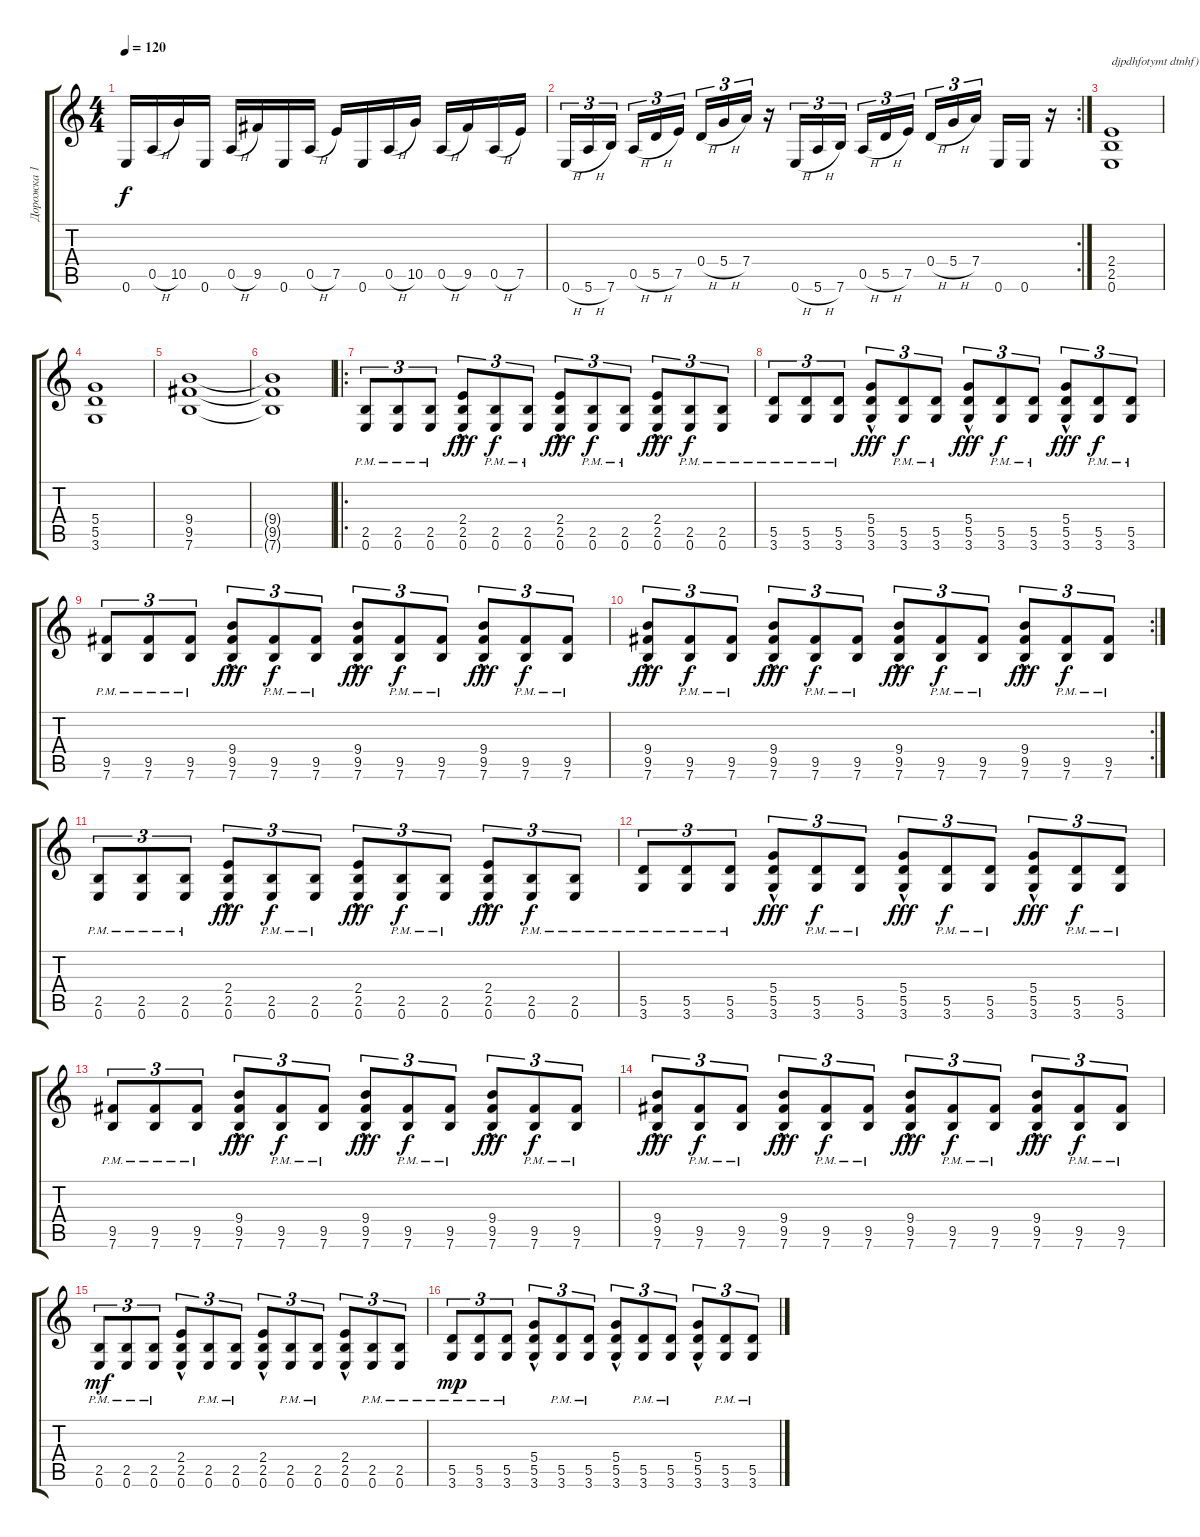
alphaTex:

\track ("Дорожка 1" "Дорожка 1") {instrument distortionguitar}
\staff {score tabs}
\tuning (E4 B3 G3 D3 A2 E2) {hide}
\ts (4 4)
\tempo 120
\clef g2
\ks c
0.6.16{dy f} 0.5{h}.16 10.5.16 0.6.16 0.5{h}.16 9.5.16 0.6.16 0.5{h}.16 7.5.16 0.6.16 0.5{h}.16 10.5.16 0.5{h}.16 9.5.16 0.5{h}.16 7.5.16 |
\rc 2
0.6{h}.16{tu (3 2)} 5.6{h}.16{tu (3 2)} 7.6.16{tu (3 2) beam splitsecondary} 0.5{h}.16{tu (3 2)} 5.5{h}.16{tu (3 2)} 7.5.16{tu (3 2)} 0.4{h}.16{tu (3 2)} 5.4{h}.16{tu (3 2)} 7.4.16{tu (3 2)} r.16 0.6{h}.16{tu (3 2)} 5.6{h}.16{tu (3 2)} 7.6.16{tu (3 2) beam splitsecondary} 0.5{h}.16{tu (3 2)} 5.5{h}.16{tu (3 2)} 7.5.16{tu (3 2) beam splitsecondary} 0.4{h}.16{tu (3 2)} 5.4{h}.16{tu (3 2)} 7.4.16{tu (3 2) beam splitsecondary} 0.6.16 0.6.16 r.16 |
(2.4 2.5 0.6).1{txt "djpdhfotymt dtnhf)"} |
(5.4 5.5 3.6).1 |
(9.4 9.5 7.6).1 |
(9.4{t} 9.5{t} 7.6{t}).1 |
\ro
(2.5{pm} 0.6{pm}).8{tu (3 2)} (2.5{pm} 0.6{pm}).8{tu (3 2)} (2.5{pm} 0.6{pm}).8{tu (3 2)} (2.4{hac} 2.5{hac} 0.6{hac}).8{tu (3 2) dy fff} (2.5{pm} 0.6{pm}).8{tu (3 2) dy f} (2.5{pm} 0.6{pm}).8{tu (3 2)} (2.4{hac} 2.5{hac} 0.6{hac}).8{tu (3 2) dy fff} (2.5{pm} 0.6{pm}).8{tu (3 2) dy f} (2.5{pm} 0.6{pm}).8{tu (3 2)} (2.4{hac} 2.5{hac} 0.6{hac}).8{tu (3 2) dy fff} (2.5{pm} 0.6{pm}).8{tu (3 2) dy f} (2.5{pm} 0.6{pm}).8{tu (3 2)} |
(5.5{pm} 3.6{pm}).8{tu (3 2)} (5.5{pm} 3.6{pm}).8{tu (3 2)} (5.5{pm} 3.6{pm}).8{tu (3 2)} (5.4{hac} 5.5{hac} 3.6{hac}).8{tu (3 2) dy fff} (5.5{pm} 3.6{pm}).8{tu (3 2) dy f} (5.5{pm} 3.6{pm}).8{tu (3 2)} (5.4{hac} 5.5{hac} 3.6{hac}).8{tu (3 2) dy fff} (5.5{pm} 3.6{pm}).8{tu (3 2) dy f} (5.5{pm} 3.6{pm}).8{tu (3 2)} (5.4{hac} 5.5{hac} 3.6{hac}).8{tu (3 2) dy fff} (5.5{pm} 3.6{pm}).8{tu (3 2) dy f} (5.5{pm} 3.6{pm}).8{tu (3 2)} |
(9.5{pm} 7.6{pm}).8{tu (3 2)} (9.5{pm} 7.6{pm}).8{tu (3 2)} (9.5{pm} 7.6{pm}).8{tu (3 2)} (9.4{hac} 9.5{hac} 7.6{hac}).8{tu (3 2) dy fff} (9.5{pm} 7.6{pm}).8{tu (3 2) dy f} (9.5{pm} 7.6{pm}).8{tu (3 2)} (9.4{hac} 9.5{hac} 7.6{hac}).8{tu (3 2) dy fff} (9.5{pm} 7.6{pm}).8{tu (3 2) dy f} (9.5{pm} 7.6{pm}).8{tu (3 2)} (9.4{hac} 9.5{hac} 7.6{hac}).8{tu (3 2) dy fff} (9.5{pm} 7.6{pm}).8{tu (3 2) dy f} (9.5{pm} 7.6{pm}).8{tu (3 2)} |
\rc 2
(9.4{hac} 9.5{hac} 7.6{hac}).8{tu (3 2) dy fff} (9.5{pm} 7.6{pm}).8{tu (3 2) dy f} (9.5{pm} 7.6{pm}).8{tu (3 2)} (9.4{hac} 9.5{hac} 7.6{hac}).8{tu (3 2) dy fff} (9.5{pm} 7.6{pm}).8{tu (3 2) dy f} (9.5{pm} 7.6{pm}).8{tu (3 2)} (9.4{hac} 9.5{hac} 7.6{hac}).8{tu (3 2) dy fff} (9.5{pm} 7.6{pm}).8{tu (3 2) dy f} (9.5{pm} 7.6{pm}).8{tu (3 2)} (9.4{hac} 9.5{hac} 7.6{hac}).8{tu (3 2) dy fff} (9.5{pm} 7.6{pm}).8{tu (3 2) dy f} (9.5{pm} 7.6{pm}).8{tu (3 2)} |
(2.5{pm} 0.6{pm}).8{tu (3 2)} (2.5{pm} 0.6{pm}).8{tu (3 2)} (2.5{pm} 0.6{pm}).8{tu (3 2)} (2.4{hac} 2.5{hac} 0.6{hac}).8{tu (3 2) dy fff} (2.5{pm} 0.6{pm}).8{tu (3 2) dy f} (2.5{pm} 0.6{pm}).8{tu (3 2)} (2.4{hac} 2.5{hac} 0.6{hac}).8{tu (3 2) dy fff} (2.5{pm} 0.6{pm}).8{tu (3 2) dy f} (2.5{pm} 0.6{pm}).8{tu (3 2)} (2.4{hac} 2.5{hac} 0.6{hac}).8{tu (3 2) dy fff} (2.5{pm} 0.6{pm}).8{tu (3 2) dy f} (2.5{pm} 0.6{pm}).8{tu (3 2)} |
(5.5{pm} 3.6{pm}).8{tu (3 2)} (5.5{pm} 3.6{pm}).8{tu (3 2)} (5.5{pm} 3.6{pm}).8{tu (3 2)} (5.4{hac} 5.5{hac} 3.6{hac}).8{tu (3 2) dy fff} (5.5{pm} 3.6{pm}).8{tu (3 2) dy f} (5.5{pm} 3.6{pm}).8{tu (3 2)} (5.4{hac} 5.5{hac} 3.6{hac}).8{tu (3 2) dy fff} (5.5{pm} 3.6{pm}).8{tu (3 2) dy f} (5.5{pm} 3.6{pm}).8{tu (3 2)} (5.4{hac} 5.5{hac} 3.6{hac}).8{tu (3 2) dy fff} (5.5{pm} 3.6{pm}).8{tu (3 2) dy f} (5.5{pm} 3.6{pm}).8{tu (3 2)} |
(9.5{pm} 7.6{pm}).8{tu (3 2)} (9.5{pm} 7.6{pm}).8{tu (3 2)} (9.5{pm} 7.6{pm}).8{tu (3 2)} (9.4{hac} 9.5{hac} 7.6{hac}).8{tu (3 2) dy fff} (9.5{pm} 7.6{pm}).8{tu (3 2) dy f} (9.5{pm} 7.6{pm}).8{tu (3 2)} (9.4{hac} 9.5{hac} 7.6{hac}).8{tu (3 2) dy fff} (9.5{pm} 7.6{pm}).8{tu (3 2) dy f} (9.5{pm} 7.6{pm}).8{tu (3 2)} (9.4{hac} 9.5{hac} 7.6{hac}).8{tu (3 2) dy fff} (9.5{pm} 7.6{pm}).8{tu (3 2) dy f} (9.5{pm} 7.6{pm}).8{tu (3 2)} |
(9.4{hac} 9.5{hac} 7.6{hac}).8{tu (3 2) dy fff} (9.5{pm} 7.6{pm}).8{tu (3 2) dy f} (9.5{pm} 7.6{pm}).8{tu (3 2)} (9.4{hac} 9.5{hac} 7.6{hac}).8{tu (3 2) dy fff} (9.5{pm} 7.6{pm}).8{tu (3 2) dy f} (9.5{pm} 7.6{pm}).8{tu (3 2)} (9.4{hac} 9.5{hac} 7.6{hac}).8{tu (3 2) dy fff} (9.5{pm} 7.6{pm}).8{tu (3 2) dy f} (9.5{pm} 7.6{pm}).8{tu (3 2)} (9.4{hac} 9.5{hac} 7.6{hac}).8{tu (3 2) dy fff} (9.5{pm} 7.6{pm}).8{tu (3 2) dy f} (9.5{pm} 7.6{pm}).8{tu (3 2)} |
(2.5{pm} 0.6{pm}).8{tu (3 2) dy mf} (2.5{pm} 0.6{pm}).8{tu (3 2)} (2.5{pm} 0.6{pm}).8{tu (3 2)} (2.4{hac} 2.5{hac} 0.6{hac}).8{tu (3 2)} (2.5{pm} 0.6{pm}).8{tu (3 2)} (2.5{pm} 0.6{pm}).8{tu (3 2)} (2.4{hac} 2.5{hac} 0.6{hac}).8{tu (3 2)} (2.5{pm} 0.6{pm}).8{tu (3 2)} (2.5{pm} 0.6{pm}).8{tu (3 2)} (2.4{hac} 2.5{hac} 0.6{hac}).8{tu (3 2)} (2.5{pm} 0.6{pm}).8{tu (3 2)} (2.5{pm} 0.6{pm}).8{tu (3 2)} |
(5.5{pm} 3.6{pm}).8{tu (3 2) dy mp} (5.5{pm} 3.6{pm}).8{tu (3 2)} (5.5{pm} 3.6{pm}).8{tu (3 2)} (5.4{hac} 5.5{hac} 3.6{hac}).8{tu (3 2)} (5.5{pm} 3.6{pm}).8{tu (3 2)} (5.5{pm} 3.6{pm}).8{tu (3 2)} (5.4{hac} 5.5{hac} 3.6{hac}).8{tu (3 2)} (5.5{pm} 3.6{pm}).8{tu (3 2)} (5.5{pm} 3.6{pm}).8{tu (3 2)} (5.4{hac} 5.5{hac} 3.6{hac}).8{tu (3 2)} (5.5{pm} 3.6{pm}).8{tu (3 2)} (5.5{pm} 3.6{pm}).8{tu (3 2)}
